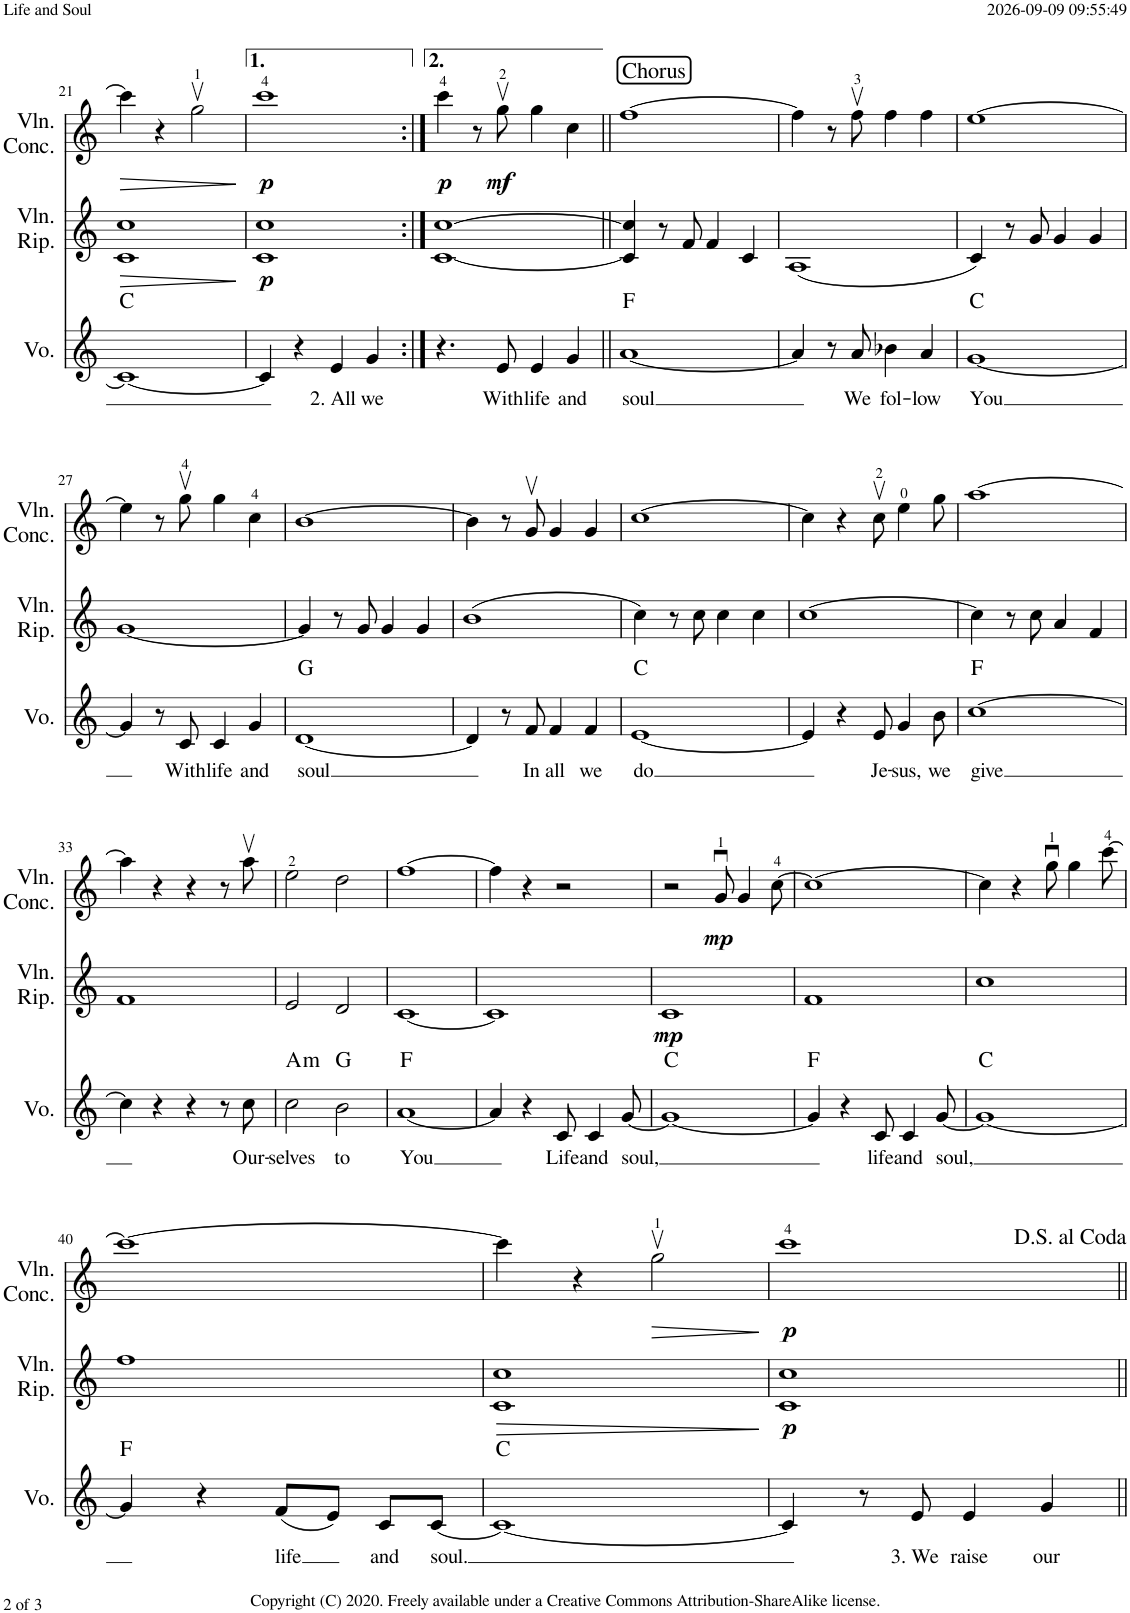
**kern	**text	**harte	**kern	**dynam	**kern	**dynam
*part3	*part3	*part3	*part2	*part2	*part1	*part1
*staff3	*staff3	*	*staff2	*staff2	*staff1	*staff1
*I"Voice	*	*	*I"Violin Ripieno	*	*I"Violin Concertino	*
*I'Vo.	*	*	*I'Vln. Rip.	*	*I'Vln. Conc.	*
!!LO:PB:g=z
*clefG2	*	*	*clefG2	*	*clefG2	*
*k[]	*	*	*k[]	*	*k[]	*
*M4/4	*	*	*M4/4	*	*M4/4	*
=21	=21	=21	=21	=21	=21	=21
!	!	!	!	!LO:HP:b	!	!LO:HP:b
1c_	.	C:maj	1c 1cc	>	4ccc\]	>
.	.	.	.	.	4r	.
.	.	.	.	.	2ggv\	.
.	.	.	.	]	.	]
=22	=22	=22	=22	=22	=22	=22
!	!	!	!	!LO:DY:b	!	!LO:DY:b
4c/]	.	.	1c 1cc	p	1ccc	p
4r	.	.	.	.	.	.
!	!LO:LY:b	!	!	!	!	!
4e/	2. All	.	.	.	.	.
!	!LO:LY:b	!	!	!	!	!
4g/	we	.	.	.	.	.
=23:|!	=23:|!	=23:|!	=23:|!	=23:|!	=23:|!	=23:|!
!	!	!	!	!	!	!LO:DY:b
4.r	.	.	[1c [1cc	.	4ccc\	p
.	.	.	.	.	8r	.
!	!LO:LY:b	!	!	!	!	!LO:DY:b
8e/	With	.	.	.	8ggv\	mf
!	!LO:LY:b	!	!	!	!	!
4e/	life	.	.	.	4gg\	.
!	!LO:LY:b	!	!	!	!	!
4g/	and	.	.	.	4cc\	.
=24||	=24||	=24||	=24||	=24||	=24||	=24||
!	!	!	!	!	!LO:TX:a:t=Chorus	!
!	!LO:LY:b	!	!	!	!	!
[1a	soul	F:maj	4c/] 4cc/]	.	[1ff	.
.	.	.	8r	.	.	.
.	.	.	8f/	.	.	.
.	.	.	4f/	.	.	.
.	.	.	4c/	.	.	.
=25	=25	=25	=25	=25	=25	=25
4a/]	.	.	(1A	.	4ff\]	.
8r	.	.	.	.	8r	.
!	!LO:LY:b	!	!	!	!	!
8a/	We	.	.	.	8ffv\	.
!	!LO:LY:b	!	!	!	!	!
4b-X\	fol-	.	.	.	4ff\	.
!	!LO:LY:b	!	!	!	!	!
4a/	-low	.	.	.	4ff\	.
=26	=26	=26	=26	=26	=26	=26
!	!LO:LY:b	!	!	!	!	!
[1g	You	C:maj	4c/)	.	[1ee	.
.	.	.	8r	.	.	.
.	.	.	8g/	.	.	.
.	.	.	4g/	.	.	.
.	.	.	4g/	.	.	.
!!LO:LB:g=z
=27	=27	=27	=27	=27	=27	=27
4g/]	.	.	[1g	.	4ee\]	.
8r	.	.	.	.	8r	.
!	!LO:LY:b	!	!	!	!	!
8c/	With	.	.	.	8ggv\	.
!	!LO:LY:b	!	!	!	!	!
4c/	life	.	.	.	4gg\	.
!	!LO:LY:b	!	!	!	!	!
4g/	and	.	.	.	4cc\	.
=28	=28	=28	=28	=28	=28	=28
!	!LO:LY:b	!	!	!	!	!
[1d	soul	G:maj	4g/]	.	[1b	.
.	.	.	8r	.	.	.
.	.	.	8g/	.	.	.
.	.	.	4g/	.	.	.
.	.	.	4g/	.	.	.
=29	=29	=29	=29	=29	=29	=29
4d/]	.	.	(1b	.	4b\]	.
8r	.	.	.	.	8r	.
!	!LO:LY:b	!	!	!	!	!
8f/	In	.	.	.	8gv/	.
!	!LO:LY:b	!	!	!	!	!
4f/	all	.	.	.	4g/	.
!	!LO:LY:b	!	!	!	!	!
4f/	we	.	.	.	4g/	.
=30	=30	=30	=30	=30	=30	=30
!	!LO:LY:b	!	!	!	!	!
[1e	do	C:maj	4cc\)	.	[1cc	.
.	.	.	8r	.	.	.
.	.	.	8cc\	.	.	.
.	.	.	4cc\	.	.	.
.	.	.	4cc\	.	.	.
=31	=31	=31	=31	=31	=31	=31
4e/]	.	.	[1cc	.	4cc\]	.
4r	.	.	.	.	4r	.
!	!LO:LY:b	!	!	!	!	!
8e/	Je-	.	.	.	8ccv\	.
!	!LO:LY:b	!	!	!	!	!
4g/	-sus,	.	.	.	4ee\	.
!	!LO:LY:b	!	!	!	!	!
8b\	we	.	.	.	8gg\	.
=32	=32	=32	=32	=32	=32	=32
!	!LO:LY:b	!	!	!	!	!
[1cc	give	F:maj	4cc\]	.	[1aa	.
.	.	.	8r	.	.	.
.	.	.	8cc\	.	.	.
.	.	.	4a/	.	.	.
.	.	.	4f/	.	.	.
!!LO:LB:g=z
=33	=33	=33	=33	=33	=33	=33
4cc\]	.	.	1f	.	4aa\]	.
4r	.	.	.	.	4r	.
4r	.	.	.	.	4r	.
8r	.	.	.	.	8r	.
!	!LO:LY:b	!	!	!	!	!
8cc\	Our-	.	.	.	8aav\	.
=34	=34	=34	=34	=34	=34	=34
!	!LO:LY:b	!LO:H:kt=m	!	!	!	!
2cc\	-selves	A:min	2e/	.	2ee\	.
!	!LO:LY:b	!	!	!	!	!
2b\	to	G:maj	2d/	.	2dd\	.
=35	=35	=35	=35	=35	=35	=35
!	!LO:LY:b	!	!	!	!	!
[1a	You	F:maj	[1c	.	[1ff	.
=36	=36	=36	=36	=36	=36	=36
4a/]	.	.	1c]	.	4ff\]	.
4r	.	.	.	.	4r	.
!	!LO:LY:b	!	!	!	!	!
8c/	Life	.	.	.	2r	.
!	!LO:LY:b	!	!	!	!	!
4c/	and	.	.	.	.	.
!	!LO:LY:b	!	!	!	!	!
[8g/	soul,	.	.	.	.	.
=37	=37	=37	=37	=37	=37	=37
!	!	!	!	!LO:DY:b	!	!
1g_	.	C:maj	1c	mp	2r	.
!	!	!	!	!	!	!LO:DY:b
.	.	.	.	.	8gu/	mp
.	.	.	.	.	4g/	.
.	.	.	.	.	[8cc\	.
=38	=38	=38	=38	=38	=38	=38
4g/]	.	F:maj	1f	.	1cc_	.
4r	.	.	.	.	.	.
!	!LO:LY:b	!	!	!	!	!
8c/	life	.	.	.	.	.
!	!LO:LY:b	!	!	!	!	!
4c/	and	.	.	.	.	.
!	!LO:LY:b	!	!	!	!	!
[8g/	soul,	.	.	.	.	.
=39	=39	=39	=39	=39	=39	=39
1g_	.	C:maj	1cc	.	4cc\]	.
.	.	.	.	.	4r	.
.	.	.	.	.	8ggu\	.
.	.	.	.	.	4gg\	.
.	.	.	.	.	[8ccc\	.
!!LO:LB:g=z
=40	=40	=40	=40	=40	=40	=40
4g/]	.	F:maj	1ff	.	1ccc_	.
4r	.	.	.	.	.	.
!	!LO:LY:b	!	!	!	!	!
(8f/L	life	.	.	.	.	.
8e/J)	.	.	.	.	.	.
!	!LO:LY:b	!	!	!	!	!
8c/L	and	.	.	.	.	.
!	!LO:LY:b	!	!	!	!	!
[8c/J	soul.	.	.	.	.	.
=41	=41	=41	=41	=41	=41	=41
!	!	!	!	!LO:HP:b	!	!
1c_	.	C:maj	1c 1cc	>	4ccc\]	.
.	.	.	.	.	4r	.
!	!	!	!	!	!	!LO:HP:b
.	.	.	.	.	2ggv\	>
.	.	.	.	]	.	]
=42	=42	=42	=42	=42	=42	=42
!	!	!	!	!LO:DY:b	!	!LO:DY:b
4c/]	.	.	1c 1cc	p	1ccc	p
8r	.	.	.	.	.	.
!	!LO:LY:b	!	!	!	!	!
8e/	3. We	.	.	.	.	.
!	!LO:LY:b	!	!	!	!	!
4e/	raise	.	.	.	.	.
!	!LO:LY:b	!	!	!	!	!
4g/	our	.	.	.	.	.
=||	=||	=||	=||	=||	=||	=||
*-	*-	*-	*-	*-	*-	*-
